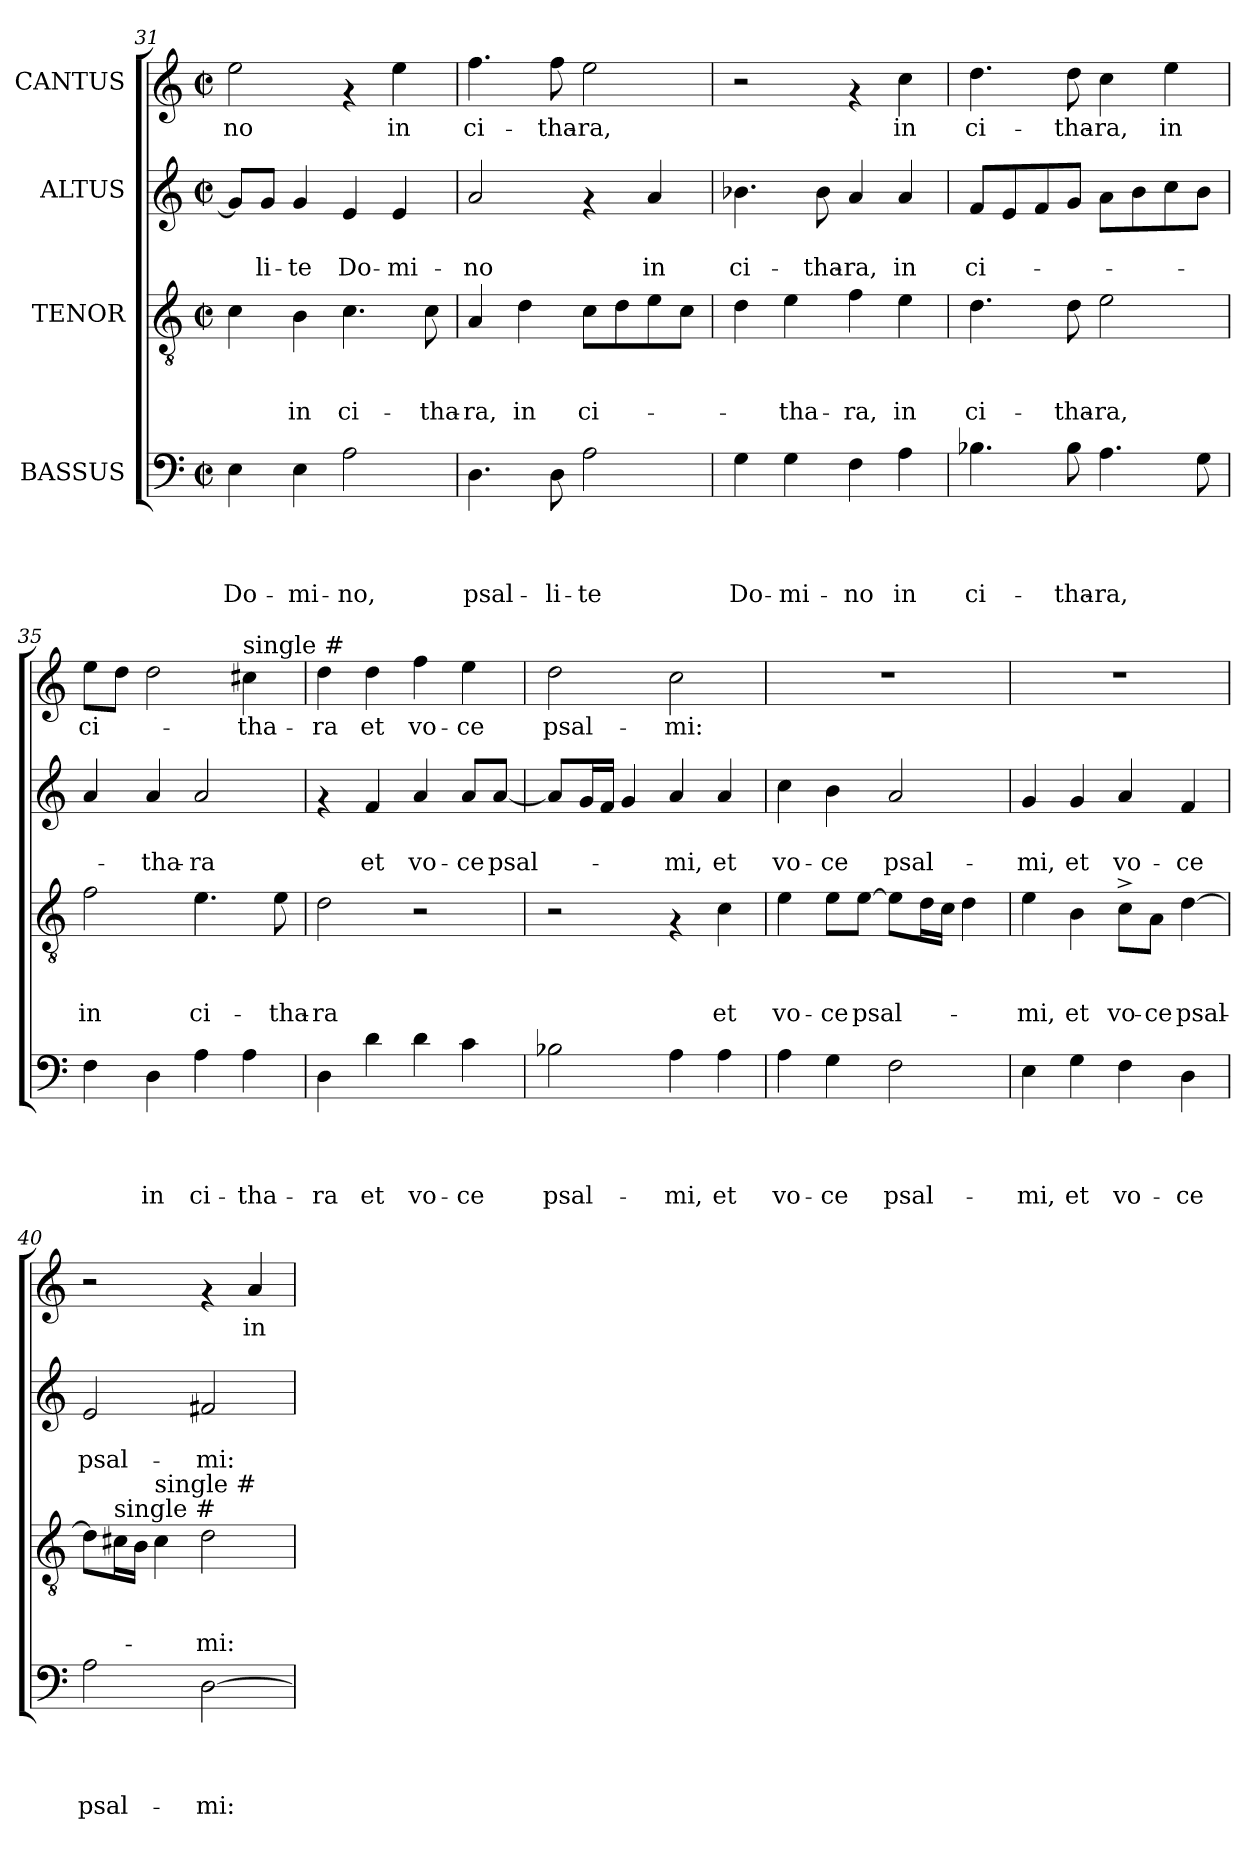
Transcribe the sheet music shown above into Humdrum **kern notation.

**kern	**text	**text	**text	**text	**kern	**text	**text	**text	**kern	**text	**text	**kern	**text
*part4	*part4	*part4	*part4	*part4	*part3	*part3	*part3	*part3	*part2	*part2	*part2	*part1	*part1
*staff4	*staff4	*staff4	*staff4	*staff4	*staff3	*staff3	*staff3	*staff3	*staff2	*staff2	*staff2	*staff1	*staff1
*I"BASSUS	*	*	*	*	*I"TENOR	*	*	*	*I"ALTUS	*	*	*I"CANTUS	*
*clefF4	*	*	*	*	*clefGv2	*	*	*	*clefG2	*	*	*clefG2	*
*k[]	*	*	*	*	*k[]	*	*	*	*k[]	*	*	*k[]	*
*C:	*	*	*	*	*C:	*	*	*	*C:	*	*	*C:	*
*M2/2	*	*	*	*	*M2/2	*	*	*	*M2/2	*	*	*M2/2	*
*met(c|)	*	*	*	*	*met(c|)	*	*	*	*met(c|)	*	*	*met(c|)	*
=31	=31	=31	=31	=31	=31	=31	=31	=31	=31	=31	=31	=31	=31
!	!	!	!	!LO:LY:b	!	!	!	!	!	!	!	!	!LO:LY:b
4E\	.	.	.	Do-	4c\	.	.	.	8g/L]	.	.	2ee\	-no
!	!	!	!	!	!	!	!	!	!	!	!LO:LY:b	!	!
.	.	.	.	.	.	.	.	.	8g/J	.	-li-	.	.
!	!	!	!	!LO:LY:b	!	!	!	!LO:LY:b	!	!	!LO:LY:b	!	!
4E\	.	.	.	-mi-	4B\	.	.	in	4g/	.	-te	.	.
!	!	!	!	!LO:LY:b	!	!	!	!LO:LY:b	!	!	!LO:LY:b	!	!
2A\	.	.	.	-no,	4.c\	.	.	ci-	4e/	.	Do-	4rf	.
!	!	!	!	!	!	!	!	!	!	!	!LO:LY:b	!	!LO:LY:b
.	.	.	.	.	.	.	.	.	4e/	.	-mi-	4ee\	in
!	!	!	!	!	!	!	!	!LO:LY:b	!	!	!	!	!
.	.	.	.	.	8c\	.	.	-tha-	.	.	.	.	.
=32	=32	=32	=32	=32	=32	=32	=32	=32	=32	=32	=32	=32	=32
!	!	!	!	!LO:LY:b	!	!	!	!LO:LY:b	!	!	!LO:LY:b	!	!LO:LY:b
4.D\	.	.	.	psal-	4A/	.	.	-ra,	2a/	.	-no	4.ff\	ci-
!	!	!	!	!	!	!	!	!LO:LY:b	!	!	!	!	!
.	.	.	.	.	4d\	.	.	in	.	.	.	.	.
!	!	!	!	!LO:LY:b	!	!	!	!	!	!	!	!	!LO:LY:b
8D\	.	.	.	-li-	.	.	.	.	.	.	.	8ff\	-tha-
!	!	!	!	!LO:LY:b	!	!	!	!LO:LY:b	!	!	!	!	!LO:LY:b
2A\	.	.	.	-te	8c\L	.	.	ci-	4rf	.	.	2ee\	-ra,
.	.	.	.	.	8d\	.	.	.	.	.	.	.	.
!	!	!	!	!	!	!	!	!	!	!	!LO:LY:b	!	!
.	.	.	.	.	8e\	.	.	.	4a/	.	in	.	.
.	.	.	.	.	8c\J	.	.	.	.	.	.	.	.
=33	=33	=33	=33	=33	=33	=33	=33	=33	=33	=33	=33	=33	=33
!	!	!	!	!LO:LY:b	!	!	!	!	!	!	!LO:LY:b	!	!
4G\	.	.	.	Do-	4d\	.	.	.	4.b-X\	.	ci-	2r	.
!	!	!	!	!LO:LY:b	!	!	!	!LO:LY:b	!	!	!	!	!
4G\	.	.	.	-mi-	4e\	.	.	-tha-	.	.	.	.	.
!	!	!	!	!	!	!	!	!	!	!	!LO:LY:b	!	!
.	.	.	.	.	.	.	.	.	8b-\	.	-tha-	.	.
!	!	!	!	!LO:LY:b	!	!	!	!LO:LY:b	!	!	!LO:LY:b	!	!
4F\	.	.	.	-no	4f\	.	.	-ra,	4a/	.	-ra,	4rf	.
!	!	!	!	!LO:LY:b	!	!	!	!LO:LY:b	!	!	!LO:LY:b	!	!LO:LY:b
4A\	.	.	.	in	4e\	.	.	in	4a/	.	in	4cc\	in
!!LO:LB:g=z
=34	=34	=34	=34	=34	=34	=34	=34	=34	=34	=34	=34	=34	=34
!	!	!	!	!LO:LY:b	!	!	!	!LO:LY:b	!	!	!LO:LY:b	!	!LO:LY:b
4.B-X\	.	.	.	ci-	4.d\	.	.	ci-	8f/L	.	ci-	4.dd\	ci-
.	.	.	.	.	.	.	.	.	8e/	.	.	.	.
.	.	.	.	.	.	.	.	.	8f/	.	.	.	.
!	!	!	!	!LO:LY:b	!	!	!	!LO:LY:b	!	!	!	!	!LO:LY:b
8B-\	.	.	.	-tha-	8d\	.	.	-tha-	8g/J	.	.	8dd\	-tha-
!	!	!	!	!LO:LY:b	!	!	!	!LO:LY:b	!	!	!	!	!LO:LY:b
4.A\	.	.	.	-ra,	2e\	.	.	-ra,	8a\L	.	.	4cc\	-ra,
.	.	.	.	.	.	.	.	.	8b\	.	.	.	.
!	!	!	!	!	!	!	!	!	!	!	!	!	!LO:LY:b
.	.	.	.	.	.	.	.	.	8cc\	.	.	4ee\	in
8G\	.	.	.	.	.	.	.	.	8b\J	.	.	.	.
=35	=35	=35	=35	=35	=35	=35	=35	=35	=35	=35	=35	=35	=35
!	!	!	!	!	!	!	!	!LO:LY:b	!	!	!	!	!LO:LY:b
4F\	.	.	.	.	2f\	.	.	in	4a/	.	.	8ee\L	ci-
.	.	.	.	.	.	.	.	.	.	.	.	8dd\J	.
!	!	!	!	!LO:LY:b	!	!	!	!	!	!	!LO:LY:b	!	!
4D\	.	.	.	in	.	.	.	.	4a/	.	-tha-	2dd\	.
!	!	!	!	!LO:LY:b	!	!	!	!LO:LY:b	!	!	!LO:LY:b	!	!
4A\	.	.	.	ci-	4.e\	.	.	ci-	2a/	.	-ra	.	.
!	!	!	!	!	!	!	!	!	!	!	!	!LO:TX:a:t=single #	!
!	!	!	!	!LO:LY:b	!	!	!	!	!	!	!	!	!LO:LY:b
4A\	.	.	.	-tha-	.	.	.	.	.	.	.	4cc#\	-tha-
!	!	!	!	!	!	!	!	!LO:LY:b	!	!	!	!	!
.	.	.	.	.	8e\	.	.	-tha-	.	.	.	.	.
=36	=36	=36	=36	=36	=36	=36	=36	=36	=36	=36	=36	=36	=36
!	!	!	!	!LO:LY:b	!	!	!	!LO:LY:b	!	!	!	!	!LO:LY:b
4D\	.	.	.	-ra	2d\	.	.	-ra	4rf	.	.	4dd\	-ra
!	!	!	!	!LO:LY:b	!	!	!	!	!	!	!LO:LY:b	!	!LO:LY:b
4d\	.	.	.	et	.	.	.	.	4f/	.	et	4dd\	et
!	!	!	!	!LO:LY:b	!	!	!	!	!	!	!LO:LY:b	!	!LO:LY:b
4d\	.	.	.	vo-	2r	.	.	.	4a/	.	vo-	4ff\	vo-
!	!	!	!	!LO:LY:b	!	!	!	!	!	!	!LO:LY:b	!	!LO:LY:b
4c\	.	.	.	-ce	.	.	.	.	8a/L	.	-ce	4ee\	-ce
!	!	!	!	!	!	!	!	!	!	!	!LO:LY:b	!	!
.	.	.	.	.	.	.	.	.	[<8a/J	.	psal-	.	.
=37	=37	=37	=37	=37	=37	=37	=37	=37	=37	=37	=37	=37	=37
!	!	!	!	!LO:LY:b	!	!	!	!	!	!	!	!	!LO:LY:b
2B-X\	.	.	.	psal-	2r	.	.	.	8a/L]	.	.	2dd\	psal-
.	.	.	.	.	.	.	.	.	16g/L	.	.	.	.
.	.	.	.	.	.	.	.	.	16f/JJ	.	.	.	.
.	.	.	.	.	.	.	.	.	4g/	.	.	.	.
!	!	!	!	!LO:LY:b	!	!	!	!	!	!	!LO:LY:b	!	!LO:LY:b
4A\	.	.	.	-mi,	4rF	.	.	.	4a/	.	-mi,	2cc\	-mi:
!	!	!	!	!LO:LY:b	!	!	!	!LO:LY:b	!	!	!LO:LY:b	!	!
4A\	.	.	.	et	4c\	.	.	et	4a/	.	et	.	.
=38	=38	=38	=38	=38	=38	=38	=38	=38	=38	=38	=38	=38	=38
!	!	!	!	!LO:LY:b	!	!	!	!LO:LY:b	!	!	!LO:LY:b	!	!
4A\	.	.	.	vo-	4e\	.	.	vo-	4cc\	.	vo-	1r	.
!	!	!	!	!LO:LY:b	!	!	!	!LO:LY:b	!	!	!LO:LY:b	!	!
4G\	.	.	.	-ce	8e\L	.	.	-ce	4b\	.	-ce	.	.
!	!	!	!	!	!	!	!	!LO:LY:b	!	!	!	!	!
.	.	.	.	.	[>8e\J	.	.	psal-	.	.	.	.	.
!	!	!	!	!LO:LY:b	!	!	!	!	!	!	!LO:LY:b	!	!
2F\	.	.	.	psal-	8e\L]	.	.	.	2a/	.	psal-	.	.
.	.	.	.	.	16d\L	.	.	.	.	.	.	.	.
.	.	.	.	.	16c\JJ	.	.	.	.	.	.	.	.
.	.	.	.	.	4d\	.	.	.	.	.	.	.	.
=39	=39	=39	=39	=39	=39	=39	=39	=39	=39	=39	=39	=39	=39
!	!	!	!	!LO:LY:b	!	!	!	!LO:LY:b	!	!	!LO:LY:b	!	!
4E\	.	.	.	-mi,	4e\	.	.	-mi,	4g/	.	-mi,	1r	.
!	!	!	!	!LO:LY:b	!	!	!	!LO:LY:b	!	!	!LO:LY:b	!	!
4G\	.	.	.	et	4B\	.	.	et	4g/	.	et	.	.
!	!	!	!	!LO:LY:b	!	!	!	!LO:LY:b	!	!	!LO:LY:b	!	!
4F\	.	.	.	vo-	8c^>\L	.	.	vo-	4a/	.	vo-	.	.
!	!	!	!	!	!	!	!	!LO:LY:b	!	!	!	!	!
.	.	.	.	.	8A\J	.	.	-ce	.	.	.	.	.
!	!	!	!	!LO:LY:b	!	!	!	!LO:LY:b	!	!	!LO:LY:b	!	!
4D\	.	.	.	-ce	[<4d\	.	.	psal-	4f/	.	-ce	.	.
!!LO:PB:g=z
=40	=40	=40	=40	=40	=40	=40	=40	=40	=40	=40	=40	=40	=40
!	!	!	!	!LO:LY:b	!	!	!	!	!	!	!LO:LY:b	!	!
2A\	.	.	.	psal-	8d\L]	.	.	.	2e/	.	psal-	2r	.
!	!	!	!	!	!LO:TX:a:t=single #	!	!	!	!	!	!	!	!
.	.	.	.	.	16c#\L	.	.	.	.	.	.	.	.
.	.	.	.	.	16B\JJ	.	.	.	.	.	.	.	.
!	!	!	!	!	!LO:TX:a:t=single #	!	!	!	!	!	!	!	!
.	.	.	.	.	4c#\	.	.	.	.	.	.	.	.
!	!	!	!	!LO:LY:b	!	!	!	!LO:LY:b	!	!	!LO:LY:b	!	!
[>2D\	.	.	.	-mi:	2d\	.	.	-mi:	2f#X/	.	-mi:	4rf	.
!	!	!	!	!	!	!	!	!	!	!	!	!	!LO:LY:b
.	.	.	.	.	.	.	.	.	.	.	.	4a/	in
=	=	=	=	=	=	=	=	=	=	=	=	=	=
*-	*-	*-	*-	*-	*-	*-	*-	*-	*-	*-	*-	*-	*-
